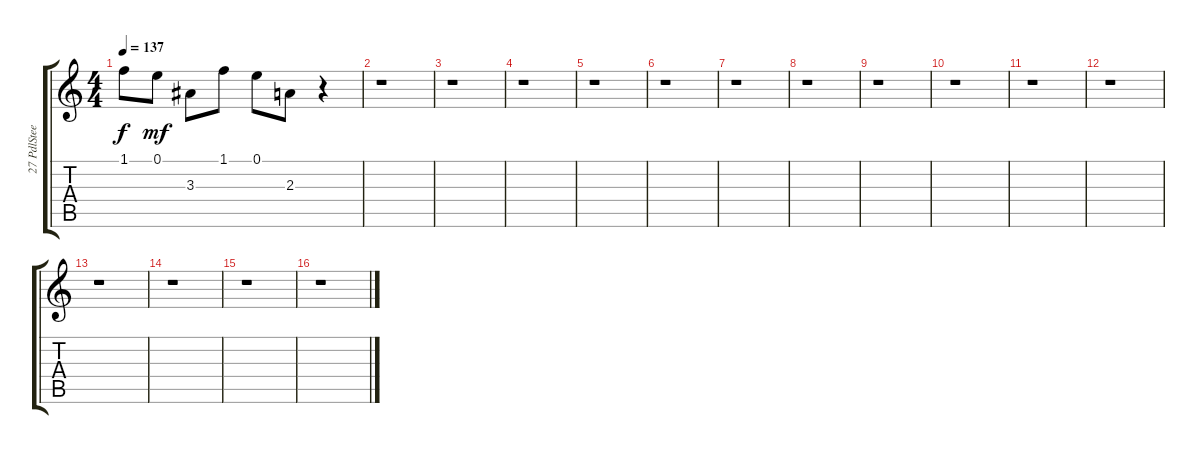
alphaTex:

\track ("27 PdlSteel" "27 PdlStee") {instrument electricguitarjazz}
\staff {score tabs}
\tuning (E4 B3 G3 D3 A2 E2) {hide}
\ts (4 4)
\tempo 137
\clef g2
\ks c
1.1.8{dy f} 0.1.8{dy mf} 3.3.8 1.1.8 0.1.8 2.3.8 r.4 |
r.1 |
r.1 |
r.1 |
r.1 |
r.1 |
r.1 |
r.1 |
r.1 |
r.1 |
r.1 |
r.1 |
r.1 |
r.1 |
r.1 |
r.1
